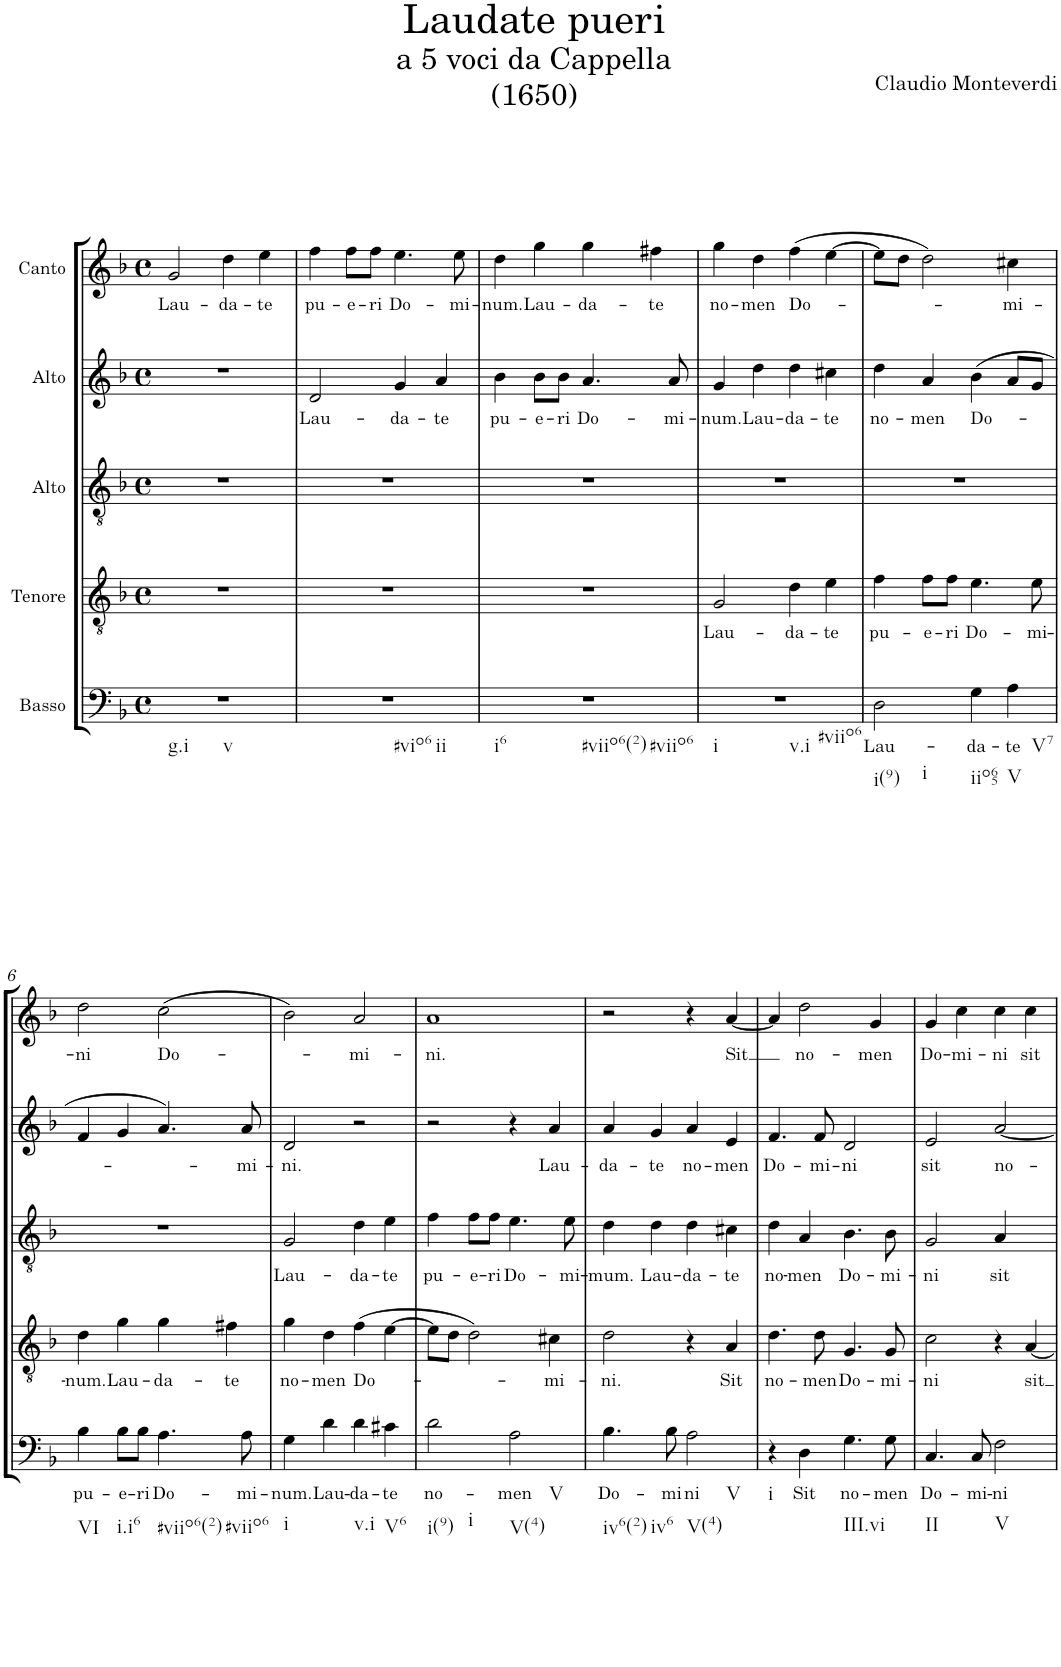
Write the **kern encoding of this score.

**kern	**text	**kern	**text	**kern	**text	**kern	**text	**kern	**text
*part5	*part5	*part4	*part4	*part3	*part3	*part2	*part2	*part1	*part1
*staff5	*staff5	*staff4	*staff4	*staff3	*staff3	*staff2	*staff2	*staff1	*staff1
*I"Basso	*	*I"Tenore	*	*I"Alto	*	*I"Alto	*	*I"Canto	*
*clefF4	*	*clefGv2	*	*clefGv2	*	*clefG2	*	*clefG2	*
*Trd7c12	*	*	*	*	*	*	*	*	*
*k[b-]	*	*k[b-]	*	*k[b-]	*	*k[b-]	*	*k[b-]	*
*F:	*	*F:	*	*F:	*	*F:	*	*F:	*
*M4/4	*	*M4/4	*	*M4/4	*	*M4/4	*	*M4/4	*
*met(c)	*	*met(c)	*	*met(c)	*	*met(c)	*	*met(c)	*
=1	=1	=1	=1	=1	=1	=1	=1	=1	=1
!LO:TX:b:t=g.i	!	!	!	!	!	!	!	!	!
!LO:TX:b:t=v	!	!	!	!	!	!	!	!	!
!	!	!	!	!	!	!	!	!	!LO:LY:b
1r	.	1r	.	1r	.	1r	.	2g/	Lau-
!	!	!	!	!	!	!	!	!	!LO:LY:b
.	.	.	.	.	.	.	.	4dd\	-da-
!	!	!	!	!	!	!	!	!	!LO:LY:b
.	.	.	.	.	.	.	.	4ee\	-te
=2	=2	=2	=2	=2	=2	=2	=2	=2	=2
!LO:TX:b:t=#vio6	!	!	!	!	!	!	!	!	!
!LO:TX:b:t=ii	!	!	!	!	!	!	!	!	!
!	!	!	!	!	!	!	!LO:LY:b	!	!LO:LY:b
1r	.	1r	.	1r	.	2d/	Lau-	4ff\	pu-
!	!	!	!	!	!	!	!	!	!LO:LY:b
.	.	.	.	.	.	.	.	8ff\L	-e-
!	!	!	!	!	!	!	!	!	!LO:LY:b
.	.	.	.	.	.	.	.	8ff\J	-ri
!	!	!	!	!	!	!	!LO:LY:b	!	!LO:LY:b
.	.	.	.	.	.	4g/	-da-	4.ee\	Do-
!	!	!	!	!	!	!	!LO:LY:b	!	!
.	.	.	.	.	.	4a/	-te	.	.
!	!	!	!	!	!	!	!	!	!LO:LY:b
.	.	.	.	.	.	.	.	8ee\	-mi-
=3	=3	=3	=3	=3	=3	=3	=3	=3	=3
!LO:TX:b:t=i6	!	!	!	!	!	!	!	!	!
!LO:TX:b:t=#viio6(2)	!	!	!	!	!	!	!	!	!
!LO:TX:b:t=#viio6	!	!	!	!	!	!	!	!	!
!	!	!	!	!	!	!	!LO:LY:b	!	!LO:LY:b
1r	.	1r	.	1r	.	4b-\	pu-	4dd\	-num.
!	!	!	!	!	!	!	!LO:LY:b	!	!LO:LY:b
.	.	.	.	.	.	8b-\L	-e-	4gg\	Lau-
!	!	!	!	!	!	!	!LO:LY:b	!	!
.	.	.	.	.	.	8b-\J	-ri	.	.
!	!	!	!	!	!	!	!LO:LY:b	!	!LO:LY:b
.	.	.	.	.	.	4.a/	Do-	4gg\	-da-
!	!	!	!	!	!	!	!	!	!LO:LY:b
.	.	.	.	.	.	.	.	4ff#X\	-te
!	!	!	!	!	!	!	!LO:LY:b	!	!
.	.	.	.	.	.	8a/	-mi-	.	.
=4	=4	=4	=4	=4	=4	=4	=4	=4	=4
!LO:TX:b:t=i	!	!	!	!	!	!	!	!	!
!LO:TX:b:t=v.i	!	!	!	!	!	!	!	!	!
!LO:TX:b:t=#viio6	!	!	!	!	!	!	!	!	!
!	!	!	!LO:LY:b	!	!	!	!LO:LY:b	!	!LO:LY:b
1r	.	2G/	Lau-	1r	.	4g/	-num.	4gg\	no-
!	!	!	!	!	!	!	!LO:LY:b	!	!LO:LY:b
.	.	.	.	.	.	4dd\	Lau-	4dd\	-men
!	!	!	!LO:LY:b	!	!	!	!LO:LY:b	!	!LO:LY:b
.	.	4d\	-da-	.	.	4dd\	-da-	(>4ff\	Do-
!	!	!	!LO:LY:b	!	!	!	!LO:LY:b	!	!
.	.	4e\	-te	.	.	4cc#X\	-te	[4ee\	.
=5	=5	=5	=5	=5	=5	=5	=5	=5	=5
!LO:TX:b:t=i(9)	!	!	!	!	!	!	!	!	!
!LO:TX:b:t=i	!	!	!	!	!	!	!	!	!
!	!LO:LY:b	!	!LO:LY:b	!	!	!	!LO:LY:b	!	!LO:LY:b
2D\	Lau-	4f\	pu-	1r	.	4dd\	no-	8ee\L]	-­-
.	.	.	.	.	.	.	.	8dd\J	.
!	!	!	!LO:LY:b	!	!	!	!LO:LY:b	!	!
.	.	8f\L	-e-	.	.	4a/	-men	2dd\)	.
!	!	!	!LO:LY:b	!	!	!	!	!	!
.	.	8f\J	-ri	.	.	.	.	.	.
!LO:TX:b:t=iio65	!	!	!	!	!	!	!	!	!
!	!LO:LY:b	!	!LO:LY:b	!	!	!	!LO:LY:b	!	!
4G\	-da-	4.e\	Do-	.	.	(>4b-\	Do-	.	.
!LO:TX:b:t=V	!	!	!	!	!	!	!	!	!
!LO:TX:b:t=V7	!	!	!	!	!	!	!	!	!
!	!LO:LY:b	!	!	!	!	!	!	!	!LO:LY:b
4A\	-te	.	.	.	.	8a/L	.	4cc#X\	-mi-
!	!	!	!LO:LY:b	!	!	!	!	!	!
.	.	8e\	-mi-	.	.	8g/J	.	.	.
!!LO:LB:g=z
=6	=6	=6	=6	=6	=6	=6	=6	=6	=6
!LO:TX:b:t=VI	!	!	!	!	!	!	!	!	!
!	!LO:LY:b	!	!LO:LY:b	!	!	!	!	!	!LO:LY:b
4B-\	pu-	4d\	-num.	1r	.	4f/	.	2dd\	-ni
!LO:TX:b:t=i.i6	!	!	!	!	!	!	!	!	!
!	!LO:LY:b	!	!LO:LY:b	!	!	!	!	!	!
8B-\L	-e-	4g\	Lau-	.	.	4g/	.	.	.
!	!LO:LY:b	!	!	!	!	!	!	!	!
8B-\J	-ri	.	.	.	.	.	.	.	.
!LO:TX:b:t=#viio6(2)	!	!	!	!	!	!	!	!	!
!LO:TX:b:t=#viio6	!	!	!	!	!	!	!	!	!
!	!LO:LY:b	!	!LO:LY:b	!	!	!	!	!	!LO:LY:b
4.A\	Do-	4g\	-da-	.	.	4.a/)	.	(>2cc\	Do-
!	!	!	!LO:LY:b	!	!	!	!	!	!
.	.	4f#X\	-te	.	.	.	.	.	.
!	!LO:LY:b	!	!	!	!	!	!LO:LY:b	!	!
8A\	-mi-	.	.	.	.	8a/	-mi-	.	.
=7	=7	=7	=7	=7	=7	=7	=7	=7	=7
!LO:TX:b:t=i	!	!	!	!	!	!	!	!	!
!	!LO:LY:b	!	!LO:LY:b	!	!LO:LY:b	!	!LO:LY:b	!	!
4G\	-num.	4g\	no-	2G/	Lau-	2d/	-ni.	2b-\)	.
!	!LO:LY:b	!	!LO:LY:b	!	!	!	!	!	!
4d\	Lau-	4d\	-men	.	.	.	.	.	.
!LO:TX:b:t=v.i	!	!	!	!	!	!	!	!	!
!	!LO:LY:b	!	!LO:LY:b	!	!LO:LY:b	!	!	!	!LO:LY:b
4d\	-da-	(>4f\	Do-	4d\	-da-	2r	.	2a/	-mi-
!LO:TX:b:t=V6	!	!	!	!	!	!	!	!	!
!	!LO:LY:b	!	!	!	!LO:LY:b	!	!	!	!
4c#X\	-te	[4e\	.	4e\	-te	.	.	.	.
=8	=8	=8	=8	=8	=8	=8	=8	=8	=8
!LO:TX:b:t=i(9)	!	!	!	!	!	!	!	!	!
!LO:TX:b:t=i	!	!	!	!	!	!	!	!	!
!	!LO:LY:b	!	!	!	!LO:LY:b	!	!	!	!LO:LY:b
2d\	no-	8e\L]	.	4f\	pu-	2r	.	1a	-ni.
.	.	8d\J	.	.	.	.	.	.	.
!	!	!	!	!	!LO:LY:b	!	!	!	!
.	.	2d\)	.	8f\L	-e-	.	.	.	.
!	!	!	!	!	!LO:LY:b	!	!	!	!
.	.	.	.	8f\J	-ri	.	.	.	.
!LO:TX:b:t=V(4)	!	!	!	!	!	!	!	!	!
!LO:TX:b:t=V	!	!	!	!	!	!	!	!	!
!	!LO:LY:b	!	!	!	!LO:LY:b	!	!	!	!
2A\	-men	.	.	4.e\	Do-	4r	.	.	.
!	!	!	!LO:LY:b	!	!	!	!LO:LY:b	!	!
.	.	4c#X\	-mi-	.	.	4a/	Lau-	.	.
!	!	!	!	!	!LO:LY:b	!	!	!	!
.	.	.	.	8e\	-mi-	.	.	.	.
=9	=9	=9	=9	=9	=9	=9	=9	=9	=9
!LO:TX:b:t=iv6(2)	!	!	!	!	!	!	!	!	!
!LO:TX:b:t=iv6	!	!	!	!	!	!	!	!	!
!	!LO:LY:b	!	!LO:LY:b	!	!LO:LY:b	!	!LO:LY:b	!	!
4.B-\	Do-	2d\	-ni.	4d\	-mum.	4a/	-da-	2r	.
!	!	!	!	!	!LO:LY:b	!	!LO:LY:b	!	!
.	.	.	.	4d\	Lau-	4g/	-te	.	.
!	!LO:LY:b	!	!	!	!	!	!	!	!
8B-\	-mi-	.	.	.	.	.	.	.	.
!LO:TX:b:t=V(4)	!	!	!	!	!	!	!	!	!
!LO:TX:b:t=V	!	!	!	!	!	!	!	!	!
!	!LO:LY:b	!	!	!	!LO:LY:b	!	!LO:LY:b	!	!
2A\	-ni	4r	.	4d\	-da-	4a/	no-	4r	.
!	!	!	!LO:LY:b	!	!LO:LY:b	!	!LO:LY:b	!	!LO:LY:b
.	.	4A/	Sit	4c#X\	-te	4e/	-men	[4a/	Sit
=10	=10	=10	=10	=10	=10	=10	=10	=10	=10
!LO:TX:b:t=i	!	!	!	!	!	!	!	!	!
!	!	!	!LO:LY:b	!	!LO:LY:b	!	!LO:LY:b	!	!
4r	.	4.d\	no-	4d\	no-	4.f/	Do-	4a/]	.
!	!LO:LY:b	!	!	!	!LO:LY:b	!	!	!	!LO:LY:b
4D\	Sit	.	.	4A/	-men	.	.	2dd\	no-
!	!	!	!LO:LY:b	!	!	!	!LO:LY:b	!	!
.	.	8d\	-men	.	.	8f/	-mi-	.	.
!LO:TX:b:t=III.vi	!	!	!	!	!	!	!	!	!
!	!LO:LY:b	!	!LO:LY:b	!	!LO:LY:b	!	!LO:LY:b	!	!
4.G\	no-	4.G/	Do-	4.B-\	Do-	2d/	-ni	.	.
!	!	!	!	!	!	!	!	!	!LO:LY:b
.	.	.	.	.	.	.	.	4g/	-men
!	!LO:LY:b	!	!LO:LY:b	!	!LO:LY:b	!	!	!	!
8G\	-men	8G/	-mi-	8B-\	-mi-	.	.	.	.
=11	=11	=11	=11	=11	=11	=11	=11	=11	=11
!LO:TX:b:t=II	!	!	!	!	!	!	!	!	!
!	!LO:LY:b	!	!LO:LY:b	!	!LO:LY:b	!	!LO:LY:b	!	!LO:LY:b
4.C/	Do-	2c\	-ni	2G/	-ni	2e/	sit	4g/	Do-
!	!	!	!	!	!	!	!	!	!LO:LY:b
.	.	.	.	.	.	.	.	4cc\	-mi-
!	!LO:LY:b	!	!	!	!	!	!	!	!
8C/	-mi-	.	.	.	.	.	.	.	.
!LO:TX:b:t=V	!	!	!	!	!	!	!	!	!
!	!LO:LY:b	!	!	!	!LO:LY:b	!	!LO:LY:b	!	!LO:LY:b
2F\	-ni	4r	.	4A/	sit	[2a/	no-	4cc\	-ni
!	!	!	!LO:LY:b	!	!	!	!	!	!LO:LY:b
.	.	[4A/	sit	4ryy	.	.	.	4cc\	sit
=	=	=	=	=	=	=	=	=	=
*-	*-	*-	*-	*-	*-	*-	*-	*-	*-
